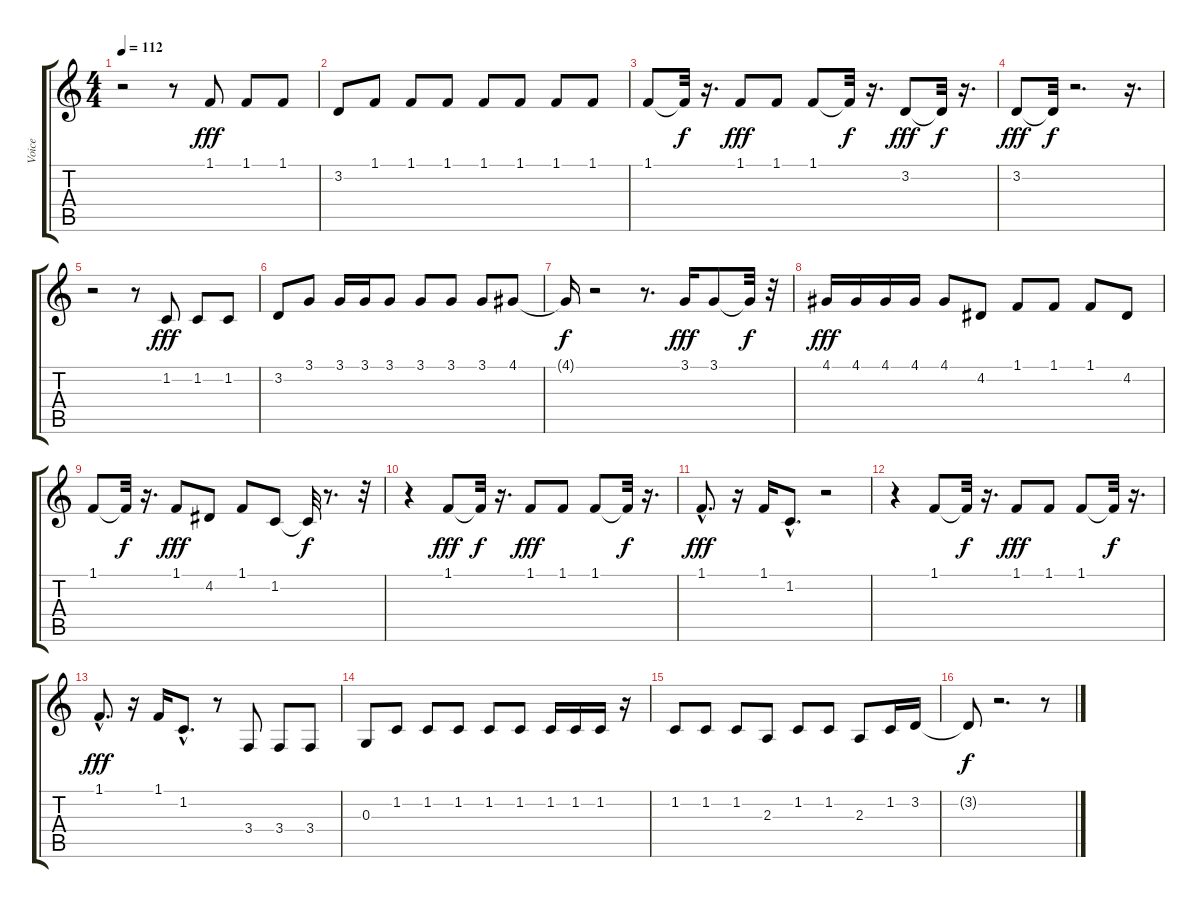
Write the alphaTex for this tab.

\track ("Voice" "Voice") {instrument tenorsax}
\staff {score tabs}
\tuning (E4 B3 G3 D3 A2 E2) {hide}
\ts (4 4)
\tempo 112
\clef g2
\ks c
r.2{dy f} r.8 1.1.8{dy fff} 1.1.8 1.1.8 |
3.2.8 1.1.8 1.1.8 1.1.8 1.1.8 1.1.8 1.1.8 1.1.8 |
1.1.8 1.1{t}.32{dy f} r.16{d} 1.1.8{dy fff} 1.1.8 1.1.8 1.1{t}.32{dy f} r.16{d} 3.2.8{dy fff} 3.2{t}.32{dy f} r.16{d} |
3.2.8{dy fff} 3.2{t}.32{dy f} r.2{d} r.16{d} |
r.2 r.8 1.2.8{dy fff} 1.2.8 1.2.8 |
3.2.8 3.1.8 3.1.16 3.1.16 3.1.8 3.1.8 3.1.8 3.1.8 4.1.8 |
4.1{t}.16{dy f} r.2 r.8{d} 3.1.16{dy fff} 3.1.8 3.1{t}.32{dy f} r.32 |
4.1.16{dy fff} 4.1.16 4.1.16 4.1.16 4.1.8 4.2.8 1.1.8 1.1.8 1.1.8 4.2.8 |
1.1.8 1.1{t}.32{dy f} r.16{d} 1.1.8{dy fff} 4.2.8 1.1.8 1.2.8 1.2{t}.32{dy f} r.8{d} r.32 |
r.4 1.1.8{dy fff} 1.1{t}.32{dy f} r.16{d} 1.1.8{dy fff} 1.1.8 1.1.8 1.1{t}.32{dy f} r.16{d} |
1.1{hac}.8{d dy fff} r.16 1.1.16 1.2{hac}.8{d} r.2 |
r.4 1.1.8 1.1{t}.32{dy f} r.16{d} 1.1.8{dy fff} 1.1.8 1.1.8 1.1{t}.32{dy f} r.16{d} |
1.1{hac}.8{d dy fff} r.16 1.1.16 1.2{hac}.8{d} r.8 3.4.8 3.4.8 3.4.8 |
0.3.8 1.2.8 1.2.8 1.2.8 1.2.8 1.2.8 1.2.16 1.2.16 1.2.16 r.16 |
1.2.8 1.2.8 1.2.8 2.3.8 1.2.8 1.2.8 2.3.8 1.2.16 3.2.16 |
3.2{t}.8{dy f} r.2{d} r.8
